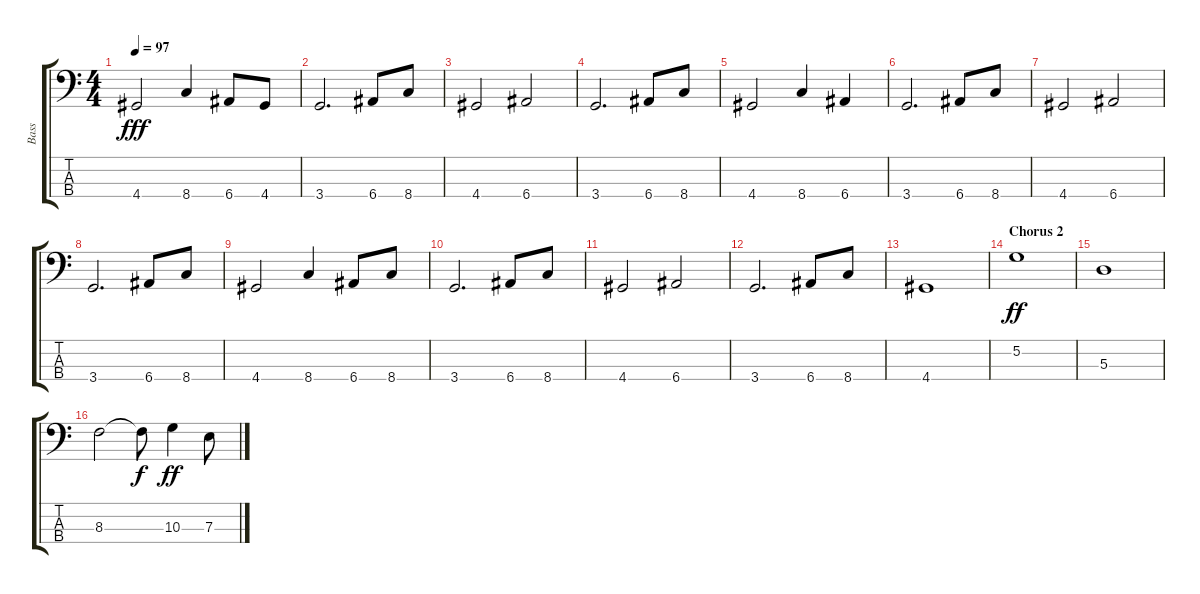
\track ("Bass" "Bass") {instrument electricbassfinger}
\staff {score tabs}
\tuning (G2 D2 A1 E1) {hide}
\ts (4 4)
\tempo 97
\clef f4
\ks c
4.4.2{dy fff} 8.4.4 6.4.8 4.4.8 |
3.4.2{d} 6.4.8 8.4.8 |
4.4.2 6.4.2 |
3.4.2{d} 6.4.8 8.4.8 |
4.4.2 8.4.4 6.4.4 |
3.4.2{d} 6.4.8 8.4.8 |
4.4.2 6.4.2 |
3.4.2{d} 6.4.8 8.4.8 |
4.4.2 8.4.4 6.4.8 8.4.8 |
3.4.2{d} 6.4.8 8.4.8 |
4.4.2 6.4.2 |
3.4.2{d} 6.4.8 8.4.8 |
4.4.1 |
\section ("" "Chorus 2")
5.2.1{dy ff} |
5.3.1 |
8.3.2 8.3{t}.8{dy f} 10.3.4{dy ff} 7.3.8
